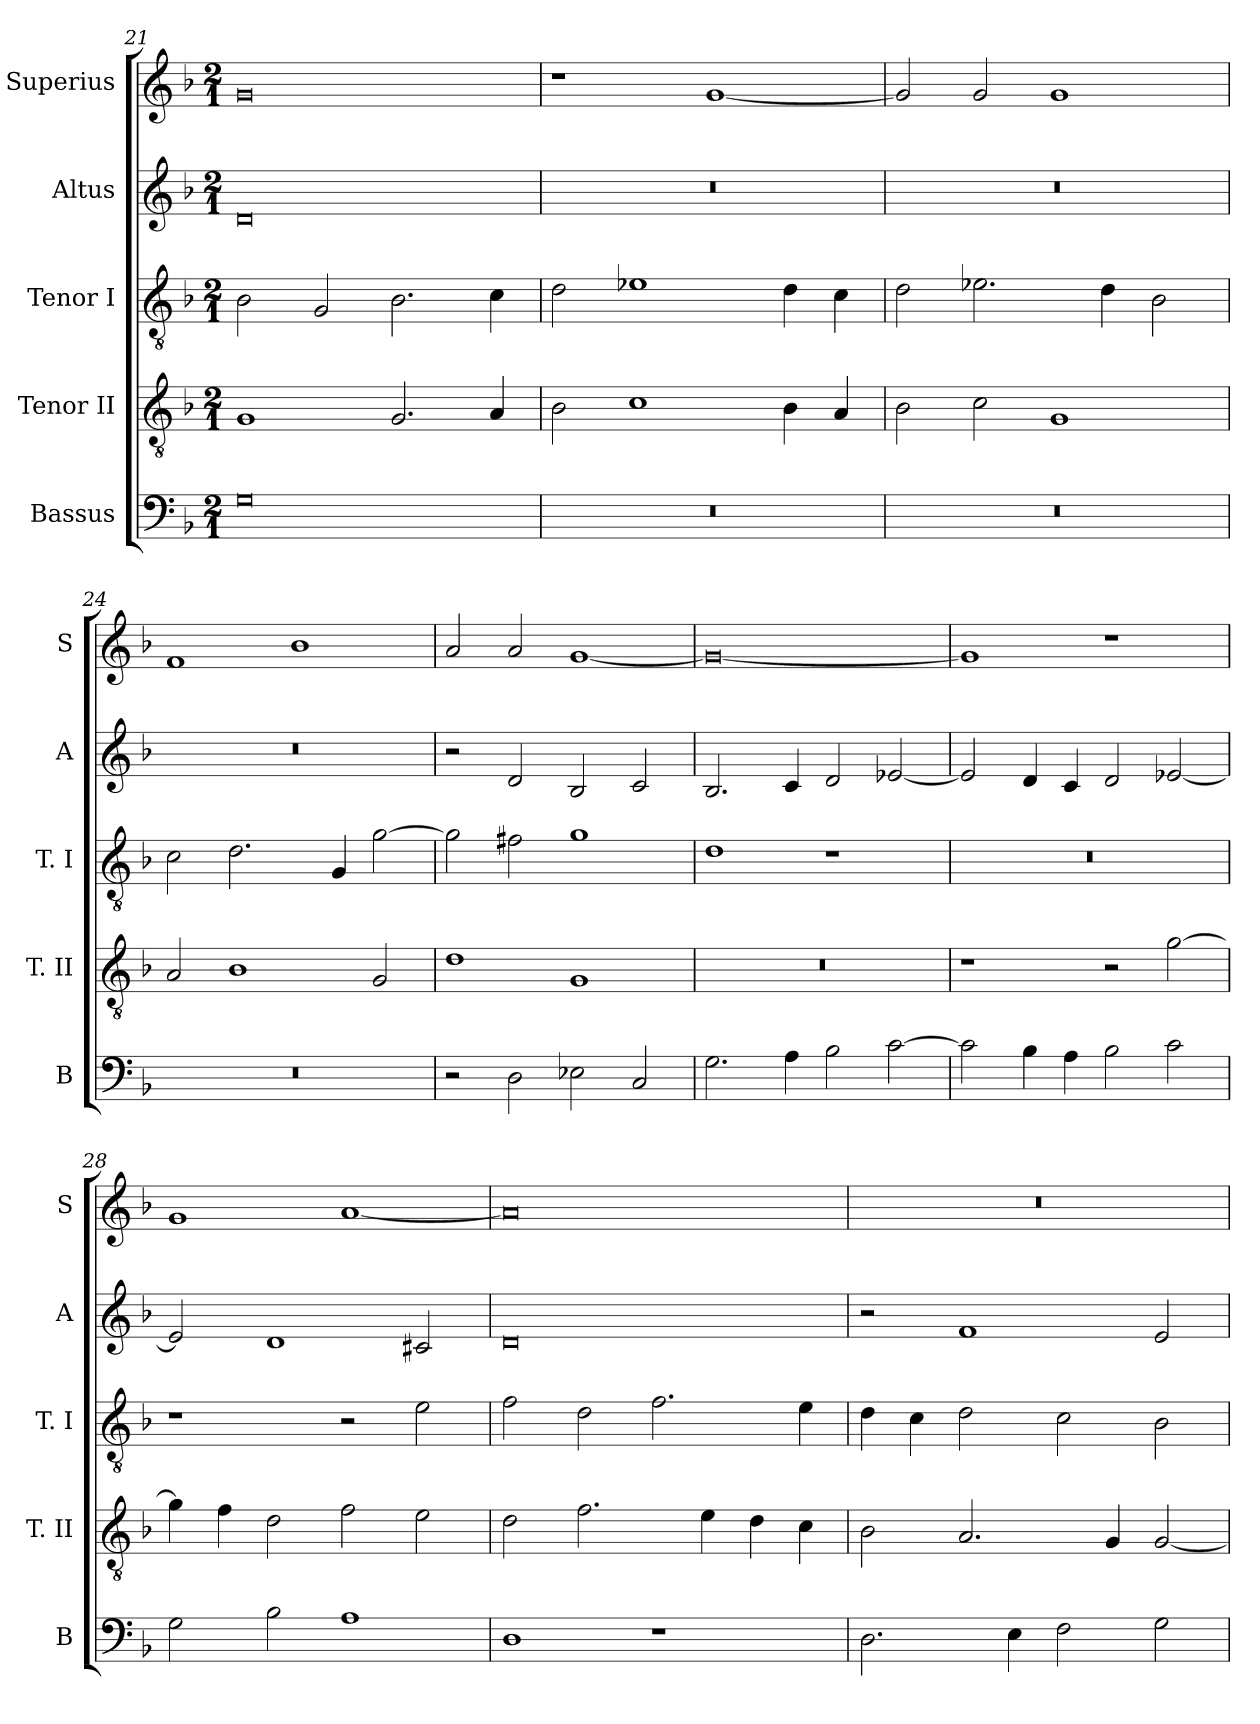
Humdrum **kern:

**kern	**kern	**kern	**kern	**kern
*part5	*part4	*part3	*part2	*part1
*staff5	*staff4	*staff3	*staff2	*staff1
*I"Bassus	*I"Tenor II	*I"Tenor I	*I"Altus	*I"Superius
*I'B	*I'T. II	*I'T. I	*I'A	*I'S
*clefF4	*clefGv2	*clefGv2	*clefG2	*clefG2
*k[b-]	*k[b-]	*k[b-]	*k[b-]	*k[b-]
*F:	*F:	*F:	*F:	*F:
*M2/1	*M2/1	*M2/1	*M2/1	*M2/1
=21	=21	=21	=21	=21
0G	1G	2B-	0d	0g
.	.	2G	.	.
.	2.G	2.B-	.	.
.	4A	4c	.	.
=22	=22	=22	=22	=22
0r	2B-	2d	0r	1r
.	1c	1e-X	.	.
.	.	.	.	[1g
.	4B-	4d	.	.
.	4A	4c	.	.
=23	=23	=23	=23	=23
0r	2B-	2d	0r	2g]
.	2c	2.e-X	.	2g
.	1G	.	.	1g
.	.	4d	.	.
.	.	2B-	.	.
=24	=24	=24	=24	=24
0r	2A	2c	0r	1f
.	1B-	2.d	.	.
.	.	.	.	1b-
.	.	4G	.	.
.	2G	[2g	.	.
=25	=25	=25	=25	=25
2r	1d	2g]	2r	2a
2D	.	2f#X	2d	2a
2E-X	1G	1g	2B-	[1g
2C	.	.	2c	.
=26	=26	=26	=26	=26
2.G	0r	1d	2.B-	0g_
4A	.	.	4c	.
2B-	.	1r	2d	.
[2c	.	.	[2e-X	.
=27	=27	=27	=27	=27
2c]	1r	0r	2e-]	1g]
4B-	.	.	4d	.
4A	.	.	4c	.
2B-	2r	.	2d	1r
2c	[2g	.	[2e-X	.
=28	=28	=28	=28	=28
2G	4g]	1r	2e-]	1g
.	4f	.	.	.
2B-	2d	.	1d	.
1A	2f	2r	.	[1a
.	2e	2e	2c#X	.
=29	=29	=29	=29	=29
1D	2d	2f	0d	0a]
.	2.f	2d	.	.
1r	.	2.f	.	.
.	4e	.	.	.
.	4d	.	.	.
.	4c	4e	.	.
=30	=30	=30	=30	=30
2.D	2B-	4d	2r	0r
.	.	4c	.	.
.	2.A	2d	1f	.
4E	.	.	.	.
2F	.	2c	.	.
.	4G	.	.	.
2G	[2G	2B-	2e	.
=	=	=	=	=
*-	*-	*-	*-	*-
